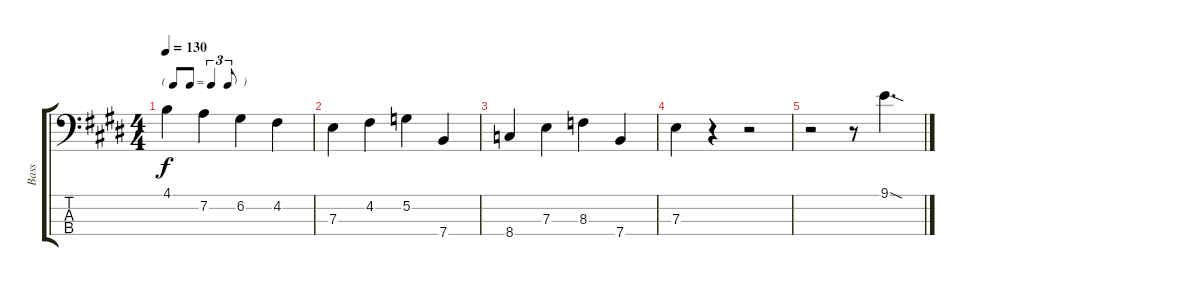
\track ("Bass" "Bass") {instrument electricbassfinger}
\staff {score tabs}
\tuning (G2 D2 A1 E1) {hide}
\ts (4 4)
\tf triplet8th
\tempo 130
\clef f4
\ks e
4.1.4{dy f} 7.2.4 6.2.4 4.2.4 |
7.3.4 4.2.4 5.2.4 7.4.4 |
8.4.4 7.3.4 8.3.4 7.4.4 |
7.3.4 r.4 r.2 |
r.2 r.8 9.1{sod}.4{d}
